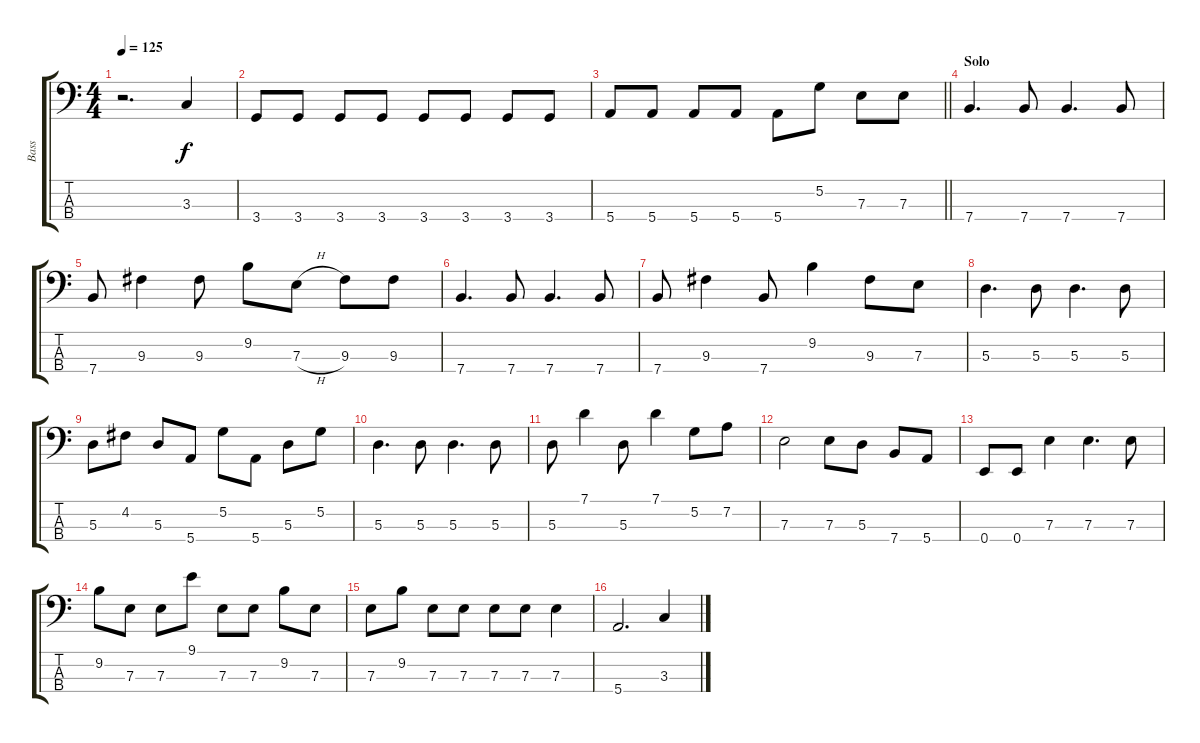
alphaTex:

\track ("Bass" "Bass") {instrument electricbasspick}
\staff {score tabs}
\tuning (G2 D2 A1 E1) {hide}
\ts (4 4)
\tempo 125
\clef f4
\ks c
r.2{d dy f} 3.3.4 |
3.4.8 3.4.8 3.4.8 3.4.8 3.4.8 3.4.8 3.4.8 3.4.8 |
\barLineRight lightlight
5.4.8 5.4.8 5.4.8 5.4.8 5.4.8 5.2.8 7.3.8 7.3.8 |
\section ("" "Solo")
7.4.4{d} 7.4.8 7.4.4{d} 7.4.8 |
7.4.8 9.3.4 9.3.8 9.2.8 7.3{h}.8 9.3.8 9.3.8 |
7.4.4{d} 7.4.8 7.4.4{d} 7.4.8 |
7.4.8 9.3.4 7.4.8 9.2.4 9.3.8 7.3.8 |
5.3.4{d} 5.3.8 5.3.4{d} 5.3.8 |
5.3.8 4.2.8 5.3.8 5.4.8 5.2.8 5.4.8 5.3.8 5.2.8 |
5.3.4{d} 5.3.8 5.3.4{d} 5.3.8 |
5.3.8 7.1.4 5.3.8 7.1.4 5.2.8 7.2.8 |
7.3.2 7.3.8 5.3.8 7.4.8 5.4.8 |
0.4.8 0.4.8 7.3.4 7.3.4{d} 7.3.8 |
9.2.8 7.3.8 7.3.8 9.1.8 7.3.8 7.3.8 9.2.8 7.3.8 |
7.3.8 9.2.8 7.3.8 7.3.8 7.3.8 7.3.8 7.3.4 |
5.4.2{d} 3.3.4
